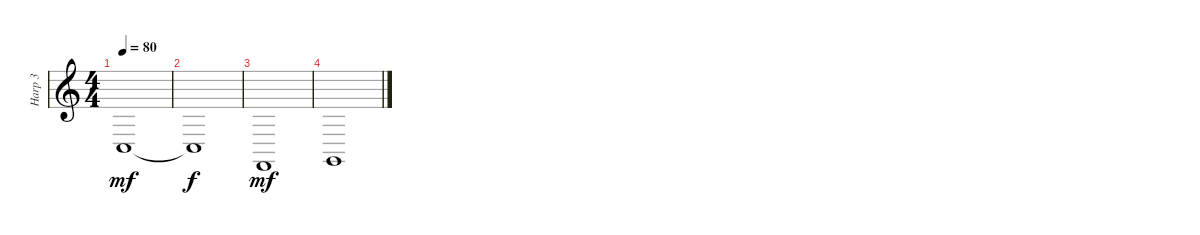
\track ("Harp 3" "Harp 3") {instrument orchestralharp}
\staff {score}
\tuning (E4 B3 G3 D3 A2 E2) {hide}
\ts (4 4)
\tempo 80
\clef g2
\ks c
3.5.1{dy mf} |
3.5{t}.1{dy f} |
1.6.1{dy mf} |
3.6.1
